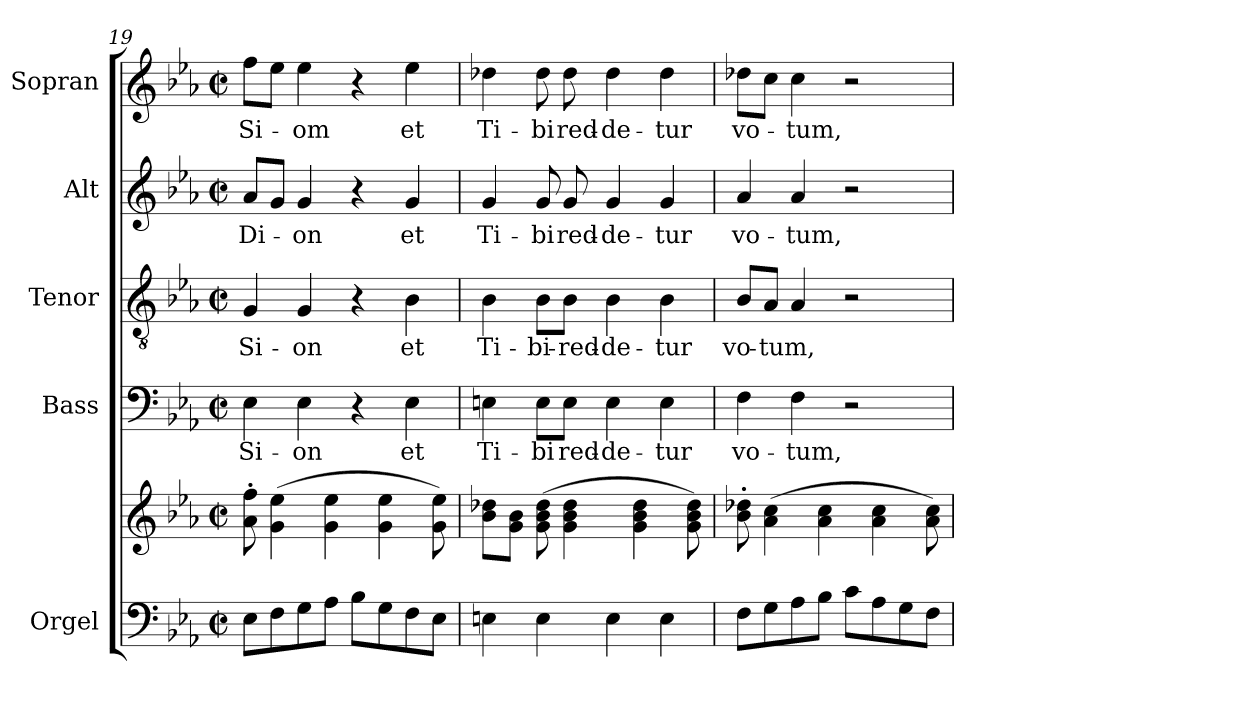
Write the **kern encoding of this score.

**kern	**kern	**kern	**text	**kern	**text	**kern	**text	**kern	**text
*part5	*part5	*part4	*part4	*part3	*part3	*part2	*part2	*part1	*part1
*staff6	*staff5	*staff4	*staff4	*staff3	*staff3	*staff2	*staff2	*staff1	*staff1
*I"Orgel	*	*I"Bass	*	*I"Tenor	*	*I"Alt	*	*I"Sopran	*
*I'Org.	*	*I'B.	*	*I'T.	*	*I'A.	*	*I'S.	*
!!LO:LB:g=z
*clefF4	*clefG2	*clefF4	*	*clefGv2	*	*clefG2	*	*clefG2	*
*k[b-e-a-]	*k[b-e-a-]	*k[b-e-a-]	*	*k[b-e-a-]	*	*k[b-e-a-]	*	*k[b-e-a-]	*
*E-:	*E-:	*E-:	*	*E-:	*	*E-:	*	*E-:	*
*M2/2	*M2/2	*M2/2	*	*M2/2	*	*M2/2	*	*M2/2	*
*met(c|)	*met(c|)	*met(c|)	*	*met(c|)	*	*met(c|)	*	*met(c|)	*
=19	=19	=19	=19	=19	=19	=19	=19	=19	=19
!	!	!	!LO:LY:b	!	!LO:LY:b	!	!LO:LY:b	!	!LO:LY:b
8E-\L	8a-\'> 8ff\'>	4E-\	Si-	4G/	Si-	8a-/L	Di-	8ff\L	Si-
8F\	(>4g\ 4ee-\	.	.	.	.	8g/J	.	8ee-\J	.
!	!	!	!LO:LY:b	!	!LO:LY:b	!	!LO:LY:b	!	!LO:LY:b
8G\	.	4E-\	-on	4G/	-on	4g/	-on	4ee-\	-om
8A-\J	4g\ 4ee-\	.	.	.	.	.	.	.	.
8B-\L	.	4r	.	4r	.	4r	.	4r	.
8G\	4g\ 4ee-\	.	.	.	.	.	.	.	.
!	!	!	!LO:LY:b	!	!LO:LY:b	!	!LO:LY:b	!	!LO:LY:b
8F\	.	4E-\	et	4B-\	et	4g/	et	4ee-\	et
8E-\J	8g\ 8ee-\)	.	.	.	.	.	.	.	.
=20	=20	=20	=20	=20	=20	=20	=20	=20	=20
!	!	!	!LO:LY:b	!	!LO:LY:b	!	!LO:LY:b	!	!LO:LY:b
4En\	8b-\ 8dd-X\L	4En\	Ti-	4B-\	Ti-	4g/	Ti-	4dd-X\	Ti-
.	8g\ 8b-\J	.	.	.	.	.	.	.	.
!	!	!	!LO:LY:b	!	!LO:LY:b	!	!LO:LY:b	!	!LO:LY:b
4E\	(>8g\ 8b-\ 8dd-\	8E\L	-bi	8B-\L	-bi-	8g/	-bi	8dd-\	-bi
!	!	!	!LO:LY:b	!	!LO:LY:b	!	!LO:LY:b	!	!LO:LY:b
.	4g\ 4b-\ 4dd-\	8E\J	red-	8B-\J	-red-	8g/	red-	8dd-\	red-
!	!	!	!LO:LY:b	!	!LO:LY:b	!	!LO:LY:b	!	!LO:LY:b
4E\	.	4E\	-de-	4B-\	-de-	4g/	-de-	4dd-\	-de-
.	4g\ 4b-\ 4dd-\	.	.	.	.	.	.	.	.
!	!	!	!LO:LY:b	!	!LO:LY:b	!	!LO:LY:b	!	!LO:LY:b
4E\	.	4E\	-tur	4B-\	-tur	4g/	-tur	4dd-\	-tur
.	8g\ 8b-\ 8dd-\)	.	.	.	.	.	.	.	.
=21	=21	=21	=21	=21	=21	=21	=21	=21	=21
!	!	!	!LO:LY:b	!	!LO:LY:b	!	!LO:LY:b	!	!LO:LY:b
8F\L	8b-\'> 8dd-X\'>	4F\	vo-	8B-/L	vo-	4a-/	vo-	8dd-X\L	vo-
!	!	!	!	!	!LO:LY:b	!	!	!	!
8G\	(>4a-\ 4cc\	.	.	8A-/J	-tum,	.	.	8cc\J	.
!	!	!	!LO:LY:b	!	!	!	!LO:LY:b	!	!LO:LY:b
8A-\	.	4F\	-tum,	4A-/	.	4a-/	-tum,	4cc\	-tum,
8B-\J	4a-\ 4cc\	.	.	.	.	.	.	.	.
8c\L	.	2r	.	2r	.	2r	.	2r	.
8A-\	4a-\ 4cc\	.	.	.	.	.	.	.	.
8G\	.	.	.	.	.	.	.	.	.
8F\J	8a-\ 8cc\)	.	.	.	.	.	.	.	.
=	=	=	=	=	=	=	=	=	=
*-	*-	*-	*-	*-	*-	*-	*-	*-	*-
